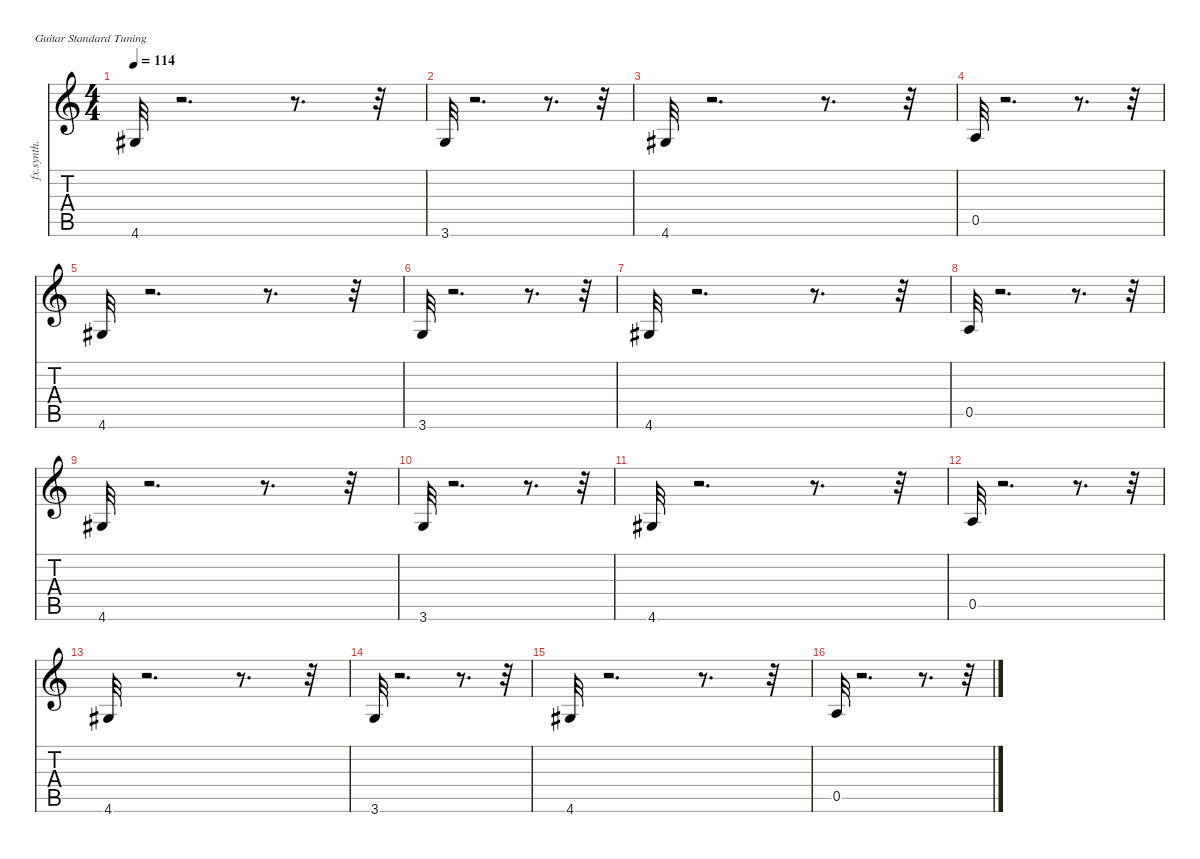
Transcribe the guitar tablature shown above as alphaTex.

\defaultSystemsLayout 4
\hideDynamics
\bracketExtendMode nobrackets
\otherSystemsTrackNameOrientation horizontal
\track ("Fret Noises" "fx.synth.") {instrument guitarfretnoise}
\staff {score tabs}
\tuning (E4 B3 G3 D3 A2 E2)
\displaytranspose 12
\ts (4 4)
\tempo 114
\clef g2
\ks c
4.6{acc #}.32{dy ff instrument guitarfretnoise} r.2{d} r.8{d} r.32 |
3.6.32{dy fff} r.2{d} r.8{d} r.32 |
4.6{acc #}.32{dy ff} r.2{d} r.8{d} r.32 |
0.5.32{dy fff} r.2{d} r.8{d} r.32 |
4.6{acc #}.32{dy ff} r.2{d} r.8{d} r.32 |
3.6.32{dy fff} r.2{d} r.8{d} r.32 |
4.6{acc #}.32{dy ff} r.2{d} r.8{d} r.32 |
0.5.32{dy fff} r.2{d} r.8{d} r.32 |
4.6{acc #}.32{dy ff} r.2{d} r.8{d} r.32 |
3.6.32{dy fff} r.2{d} r.8{d} r.32 |
4.6{acc #}.32{dy ff} r.2{d} r.8{d} r.32 |
0.5.32{dy fff} r.2{d} r.8{d} r.32 |
4.6{acc #}.32{dy ff} r.2{d} r.8{d} r.32 |
3.6.32{dy fff} r.2{d} r.8{d} r.32 |
4.6{acc #}.32{dy ff} r.2{d} r.8{d} r.32 |
0.5.32{dy fff} r.2{d} r.8{d} r.32
